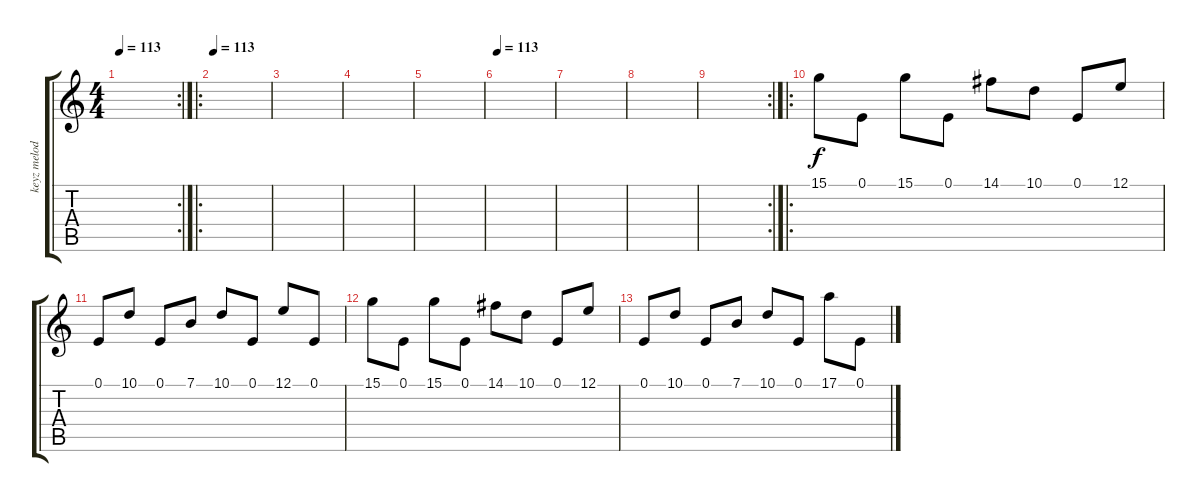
\track ("keyz melody" "keyz melod") {instrument acousticgrandpiano}
\staff {score tabs}
\tuning (E4 B3 G3 D3 A2 E2) {hide}
\rc 2
\ts (4 4)
\tempo 113
\clef g2
\ks c
|
\ro
\tempo 113
|
|
|
|
\tempo 113
|
|
|
\rc 2
|
\ro
15.1.8 0.1.8 15.1.8 0.1.8 14.1.8 10.1.8 0.1.8 12.1.8 |
0.1.8 10.1.8 0.1.8 7.1.8 10.1.8 0.1.8 12.1.8 0.1.8 |
15.1.8 0.1.8 15.1.8 0.1.8 14.1.8 10.1.8 0.1.8 12.1.8 |
0.1.8 10.1.8 0.1.8 7.1.8 10.1.8 0.1.8 17.1.8 0.1.8
